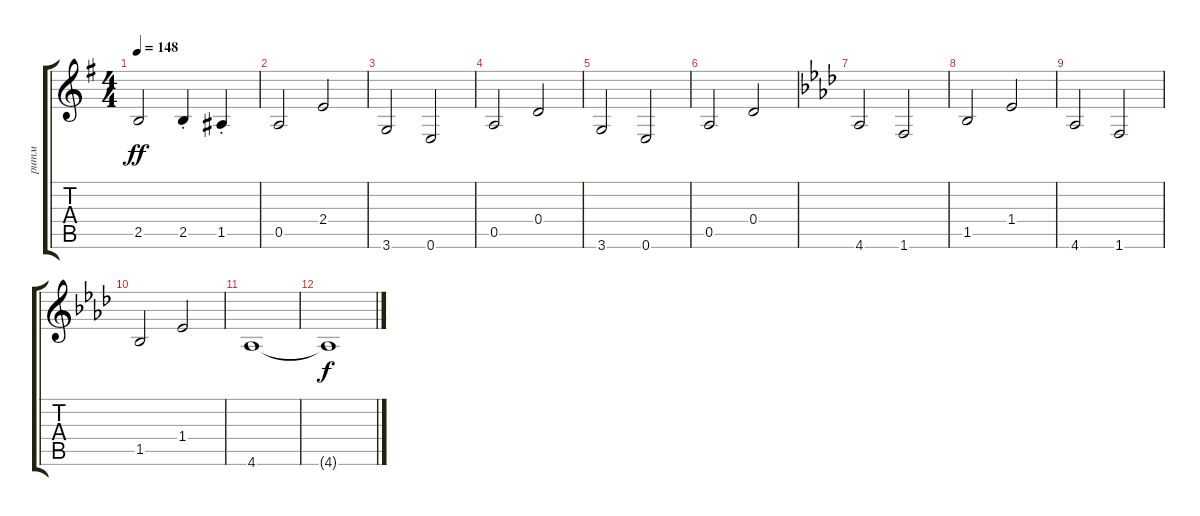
\track ("ритм" "ритм") {instrument acousticguitarsteel}
\staff {score tabs}
\tuning (E4 B3 G3 D3 A2 E2) {hide}
\ts (4 4)
\tempo 148
\clef g2
\ks g
2.5.2{dy ff} 2.5{st}.4 1.5{st}.4 |
0.5.2 2.4.2 |
3.6.2 0.6.2 |
0.5.2 0.4.2 |
3.6.2 0.6.2 |
0.5.2 0.4.2 |
\ks ab
4.6.2 1.6.2 |
1.5.2 1.4.2 |
4.6.2 1.6.2 |
1.5.2 1.4.2 |
4.6.1 |
4.6{t}.1{dy f}
